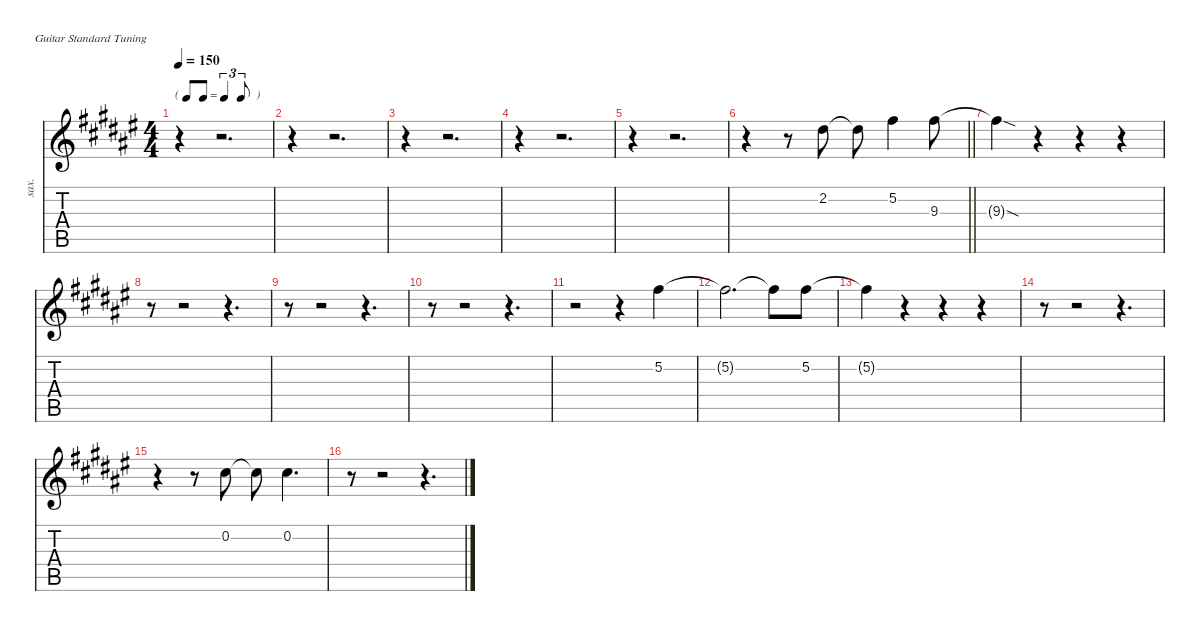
\defaultSystemsLayout 4
\hideDynamics
\bracketExtendMode nobrackets
\otherSystemsTrackNameOrientation horizontal
\track ("Track 1" "sax.") {instrument tenorsax}
\staff {score tabs}
\tuning (E4 B3 G3 D3 A2 E2)
\displaytranspose 14
\ts (4 4)
\tf triplet8th
\tempo 150
\clef g2
\ks f#
r.4{dy f beam Down} r.2{d beam Down} |
r.4{beam Down} r.2{d beam Down} |
r.4{beam Down} r.2{d beam Down} |
r.4{beam Down} r.2{d beam Down} |
r.4{beam Down} r.2{d beam Down} |
\barLineRight lightlight
r.4{beam Down} r.8{beam Down} 2.2{acc #}.8{beam Down} 2.2{t acc #}.8{beam Down} 5.2{acc #}.4{beam Down} 9.3{acc #}.8{beam Down} |
9.3{sod t acc #}.4{beam Down} r.4{beam Down} r.4{beam Down} r.4{beam Down} |
r.8{beam Down} r.2{beam Down} r.4{d beam Down} |
r.8{beam Down} r.2{beam Down} r.4{d beam Down} |
r.8{beam Down} r.2{beam Down} r.4{d beam Down} |
r.2{beam Down} r.4{beam Down} 5.2{acc #}.4{beam Down} |
5.2{t acc #}.2{d beam Down} 5.2{t acc #}.8{beam Down} 5.2{acc #}.8{beam Down} |
5.2{t acc #}.4{beam Down} r.4{beam Down} r.4{beam Down} r.4{beam Down} |
r.8{beam Down} r.2{beam Down} r.4{d beam Down} |
r.4{beam Down} r.8{beam Down} 0.2{acc #}.8{beam Down} 0.2{t acc #}.8{beam Down} 0.2{acc #}.4{d beam Down} |
r.8{beam Down} r.2{beam Down} r.4{d beam Down}
